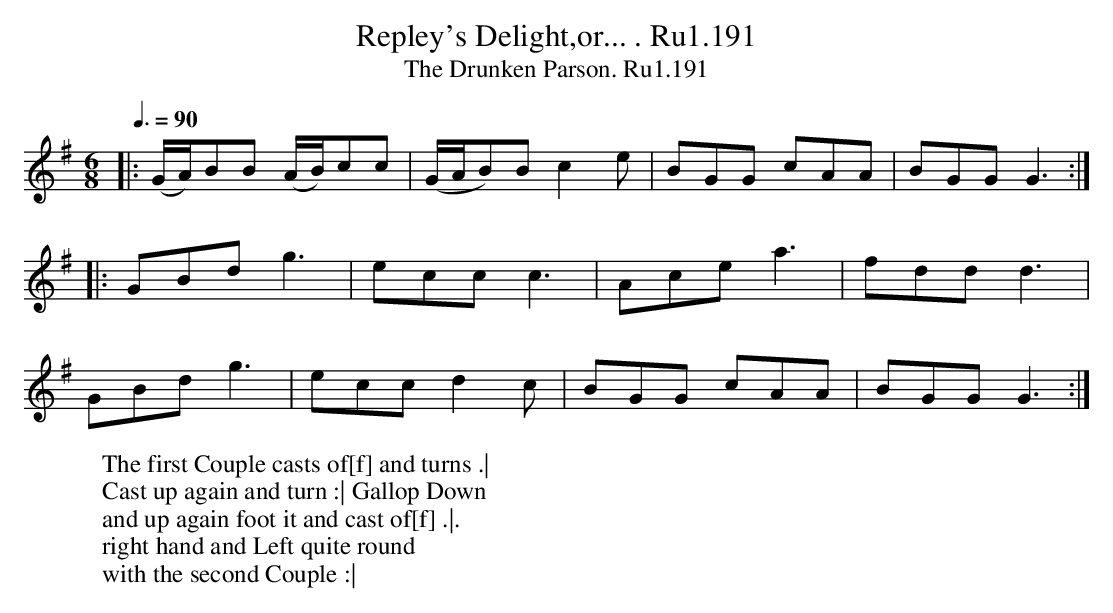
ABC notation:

X:1
T:Repley's Delight,or... . Ru1.191
T:Drunken Parson. Ru1.191, The
M:6/8
L:1/8
W:The first Couple casts of[f] and turns .|
W:Cast up again and turn :| Gallop Down
W:and up again foot it and cast of[f] .|.
W:right hand and Left quite round
W:with the second Couple :|
Q:3/8=90
K:G
|:(G/A/)BB (A/B/)cc | (G/A/B)B c2e | BGG cAA | BGG G3 :|
|: GBd g3 | ecc c3 | Ace a3 | fdd d3 |
GBd g3 | ecc d2c | BGG cAA | BGG G3 :|]
